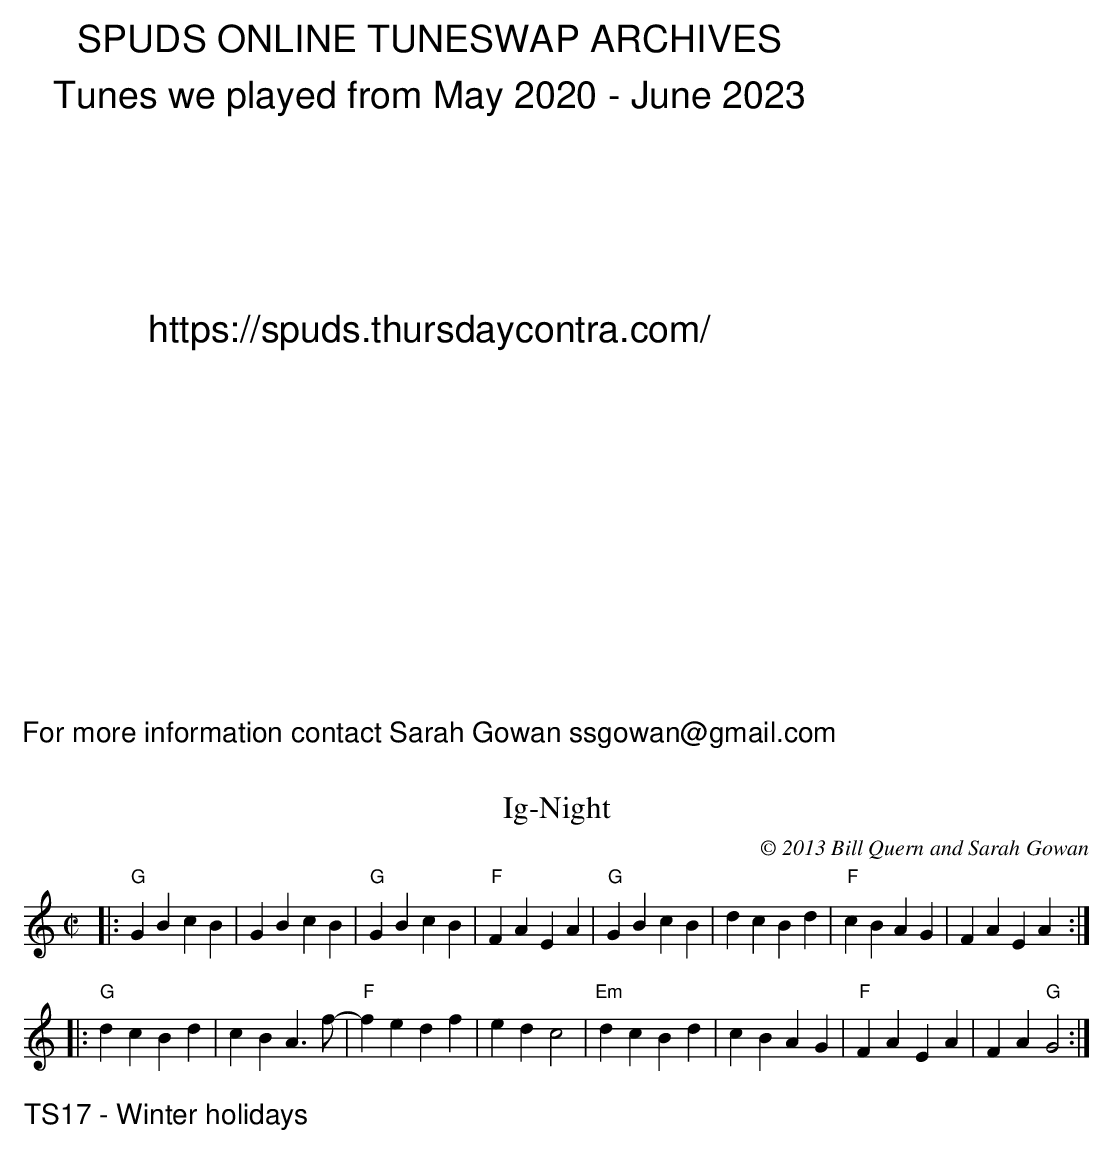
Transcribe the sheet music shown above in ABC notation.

X:1
T:Ig-Night
C:© 2013 Bill Quern and Sarah Gowan
M:C|
L:1/4
K:Gmix
|:"G"GBcB|GBcB|"G"GBcB|"F"FAEA|\
"G"GBcB|dcBd|"F"cBAG|FAEA:|
|:"G"dcBd|cBA>f-|"F"fedf|edc2|\
"Em"dcBd|cBAG|"F"FAEA|FA"G"G2:|
